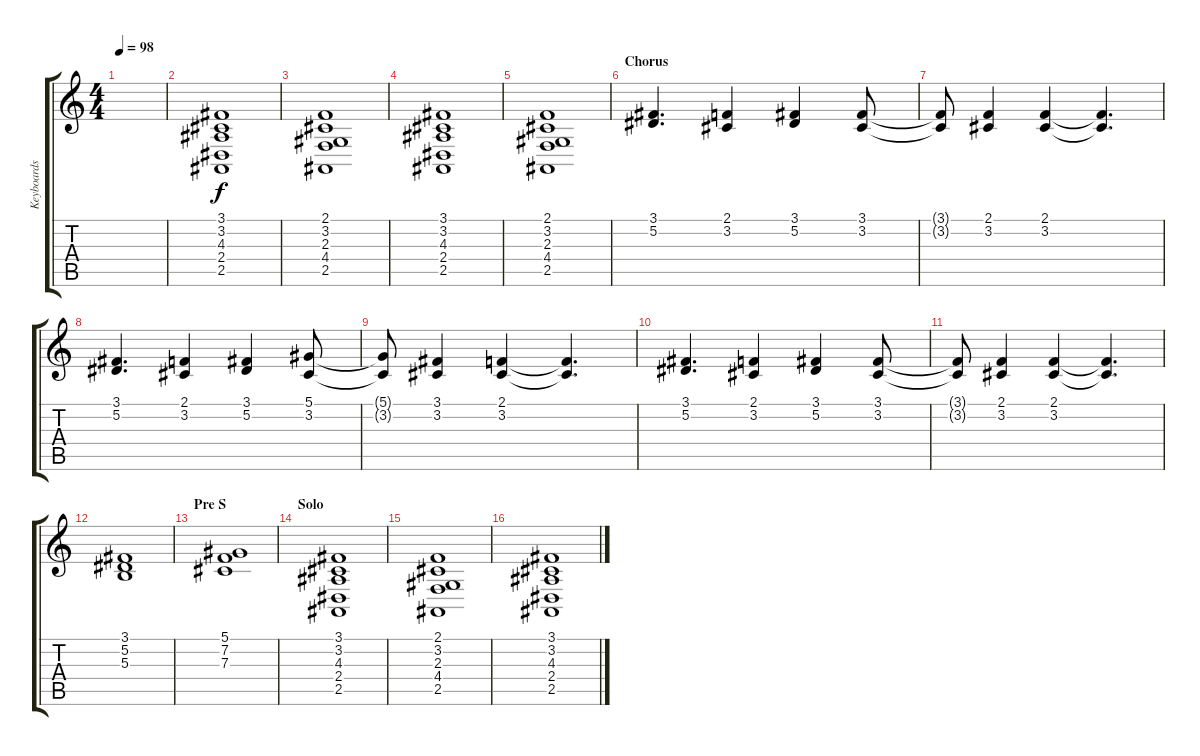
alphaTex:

\track ("Keyboards" "Keyboards") {instrument pad1newage}
\staff {score tabs}
\tuning (Eb4 Bb3 Gb3 Db3 Ab2 Eb2) {hide}
\ts (4 4)
\tempo 98
\clef g2
\ks c
|
(3.1 3.2 4.3 2.4 2.5).1 |
(2.1 3.2 2.3 4.4 2.5).1 |
(3.1 3.2 4.3 2.4 2.5).1 |
(2.1 3.2 2.3 4.4 2.5).1 |
\section ("" "Chorus")
(3.1 5.2).4{d} (2.1 3.2).4 (3.1 5.2).4 (3.1 3.2).8 |
(3.1{t} 3.2{t}).8 (2.1 3.2).4 (2.1 3.2).4 (2.1{t} 3.2{t}).4{d} |
(3.1 5.2).4{d} (2.1 3.2).4 (3.1 5.2).4 (5.1 3.2).8 |
(5.1{t} 3.2{t}).8 (3.1 3.2).4 (2.1 3.2).4 (2.1{t} 3.2{t}).4{d} |
(3.1 5.2).4{d} (2.1 3.2).4 (3.1 5.2).4 (3.1 3.2).8 |
(3.1{t} 3.2{t}).8 (2.1 3.2).4 (2.1 3.2).4 (2.1{t} 3.2{t}).4{d} |
(3.1 5.2 5.3).1 |
\section ("" "Pre S")
(5.1 7.2 7.3).1 |
\section ("" "Solo")
(3.1 3.2 4.3 2.4 2.5).1 |
(2.1 3.2 2.3 4.4 2.5).1 |
(3.1 3.2 4.3 2.4 2.5).1
